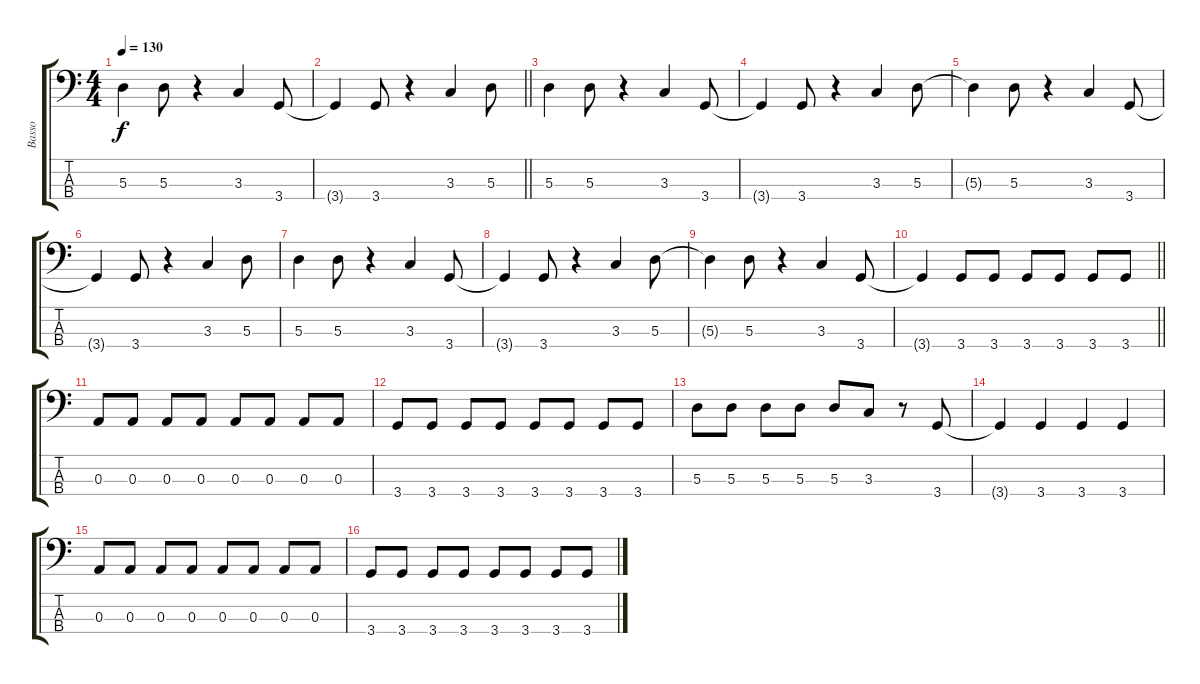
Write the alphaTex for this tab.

\track ("Basso" "Basso") {instrument electricbassfinger}
\staff {score tabs}
\tuning (G2 D2 A1 E1) {hide}
\ts (4 4)
\tempo 130
\clef f4
\ks c
5.3{t}.4{dy f} 5.3.8 r.4 3.3.4 3.4.8 |
\barLineRight lightlight
3.4{t}.4 3.4.8 r.4 3.3.4 5.3.8 |
5.3.4 5.3.8 r.4 3.3.4 3.4.8 |
3.4{t}.4 3.4.8 r.4 3.3.4 5.3.8 |
5.3{t}.4 5.3.8 r.4 3.3.4 3.4.8 |
3.4{t}.4 3.4.8 r.4 3.3.4 5.3.8 |
5.3.4 5.3.8 r.4 3.3.4 3.4.8 |
3.4{t}.4 3.4.8 r.4 3.3.4 5.3.8 |
5.3{t}.4 5.3.8 r.4 3.3.4 3.4.8 |
\barLineRight lightlight
3.4{t}.4 3.4.8 3.4.8 3.4.8 3.4.8 3.4.8 3.4.8 |
0.3.8 0.3.8 0.3.8 0.3.8 0.3.8 0.3.8 0.3.8 0.3.8 |
3.4.8 3.4.8 3.4.8 3.4.8 3.4.8 3.4.8 3.4.8 3.4.8 |
5.3.8 5.3.8 5.3.8 5.3.8 5.3.8 3.3.8 r.8 3.4.8 |
3.4{t}.4 3.4.4 3.4.4 3.4.4 |
0.3.8 0.3.8 0.3.8 0.3.8 0.3.8 0.3.8 0.3.8 0.3.8 |
3.4.8 3.4.8 3.4.8 3.4.8 3.4.8 3.4.8 3.4.8 3.4.8
